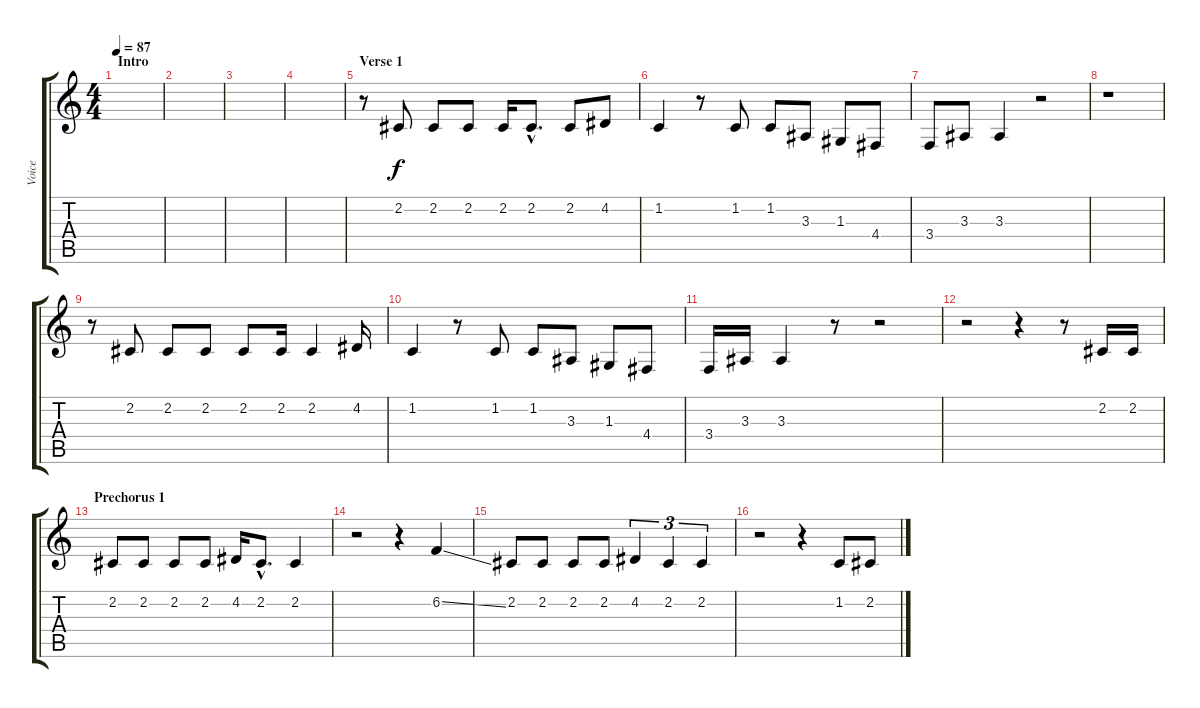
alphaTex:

\track ("Voice" "Voice") {instrument altosax}
\staff {score tabs}
\tuning (E4 B3 G3 D3 A2 E2) {hide}
\ts (4 4)
\section ("" "Intro")
\tempo 87
\clef g2
\ks c
|
|
|
|
\section ("" "Verse 1")
r.8 2.2.8 2.2.8 2.2.8 2.2.16 2.2{hac}.8{d} 2.2.8 4.2.8 |
1.2.4 r.8 1.2.8 1.2.8 3.3.8 1.3.8 4.4.8 |
3.4.8 3.3.8 3.3.4 r.2 |
r.1 |
r.8 2.2.8 2.2.8 2.2.8 2.2.8 2.2.16 2.2.4 4.2.16 |
1.2.4 r.8 1.2.8 1.2.8 3.3.8 1.3.8 4.4.8 |
3.4.16 3.3.16 3.3.4 r.8 r.2 |
r.2 r.4 r.8 2.2.16 2.2.16 |
\section ("" "Prechorus 1")
2.2.8 2.2.8 2.2.8 2.2.8 4.2.16 2.2{hac}.8{d} 2.2.4 |
r.2 r.4 6.2{ss}.4 |
2.2.8 2.2.8 2.2.8 2.2.8 4.2.4{tu (3 2)} 2.2.4{tu (3 2)} 2.2.4{tu (3 2)} |
r.2 r.4 1.2.8 2.2.8
